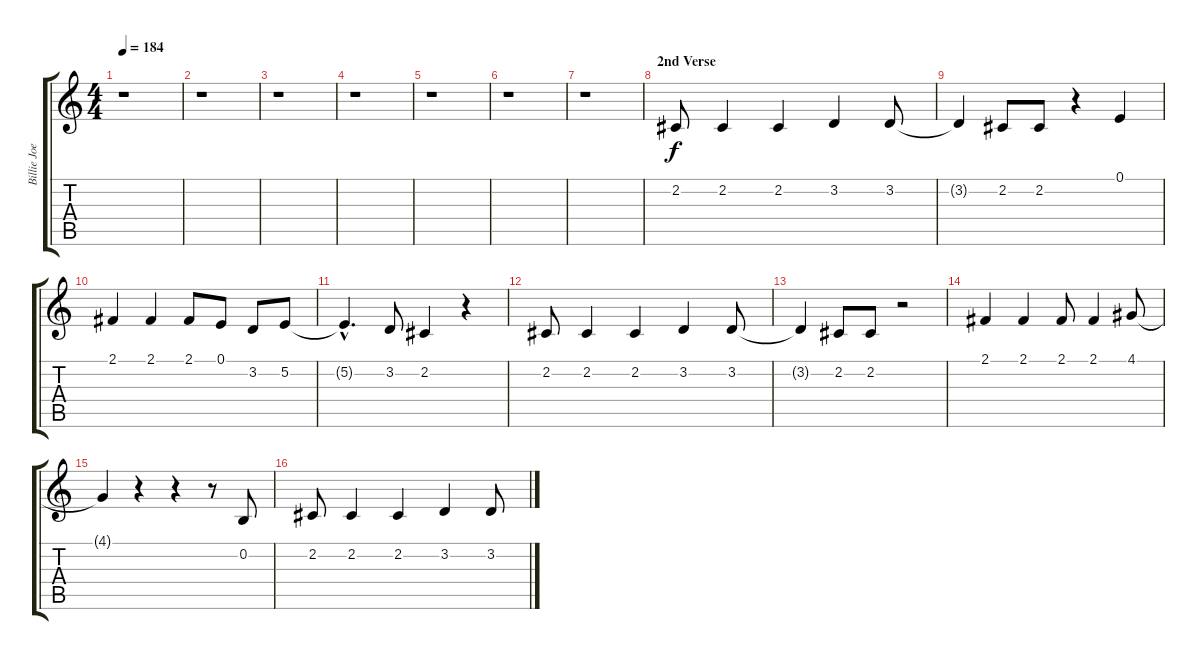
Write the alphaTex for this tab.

\track ("Billie Joe Armstrong (Vocals)" "Billie Joe") {instrument altosax}
\staff {score tabs}
\tuning (E4 B3 G3 D3 A2 E2) {hide}
\ts (4 4)
\tempo 184
\clef g2
\ks c
r.1{dy f} |
r.1 |
r.1 |
r.1 |
r.1 |
r.1 |
r.1 |
\section ("" "2nd Verse")
2.2.8 2.2.4 2.2.4 3.2.4 3.2.8 |
3.2{t}.4 2.2.8 2.2.8 r.4 0.1.4 |
2.1.4 2.1.4 2.1.8 0.1.8 3.2.8 5.2.8 |
5.2{hac t}.4{d} 3.2.8 2.2.4 r.4 |
2.2.8 2.2.4 2.2.4 3.2.4 3.2.8 |
3.2{t}.4 2.2.8 2.2.8 r.2 |
2.1.4 2.1.4 2.1.8 2.1.4 4.1.8 |
4.1{t}.4 r.4 r.4 r.8 0.2.8 |
2.2.8 2.2.4 2.2.4 3.2.4 3.2.8
